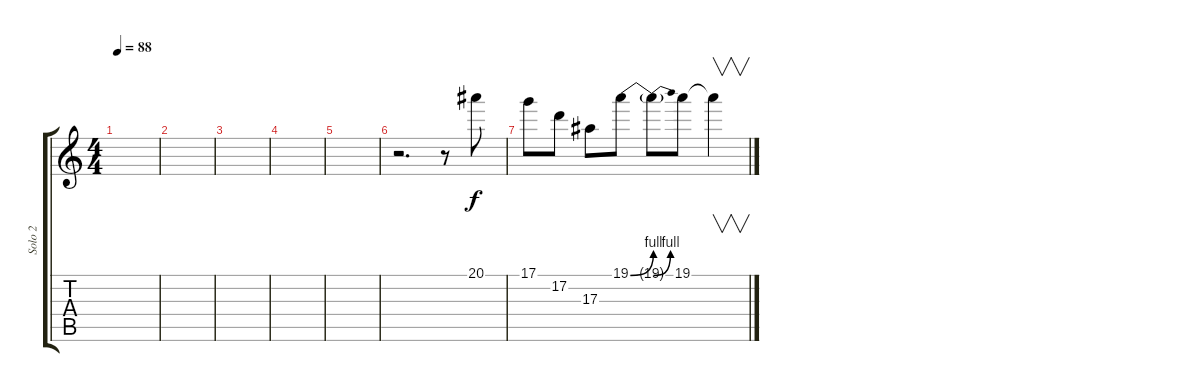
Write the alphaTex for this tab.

\track ("Solo 2" "Solo 2") {instrument distortionguitar}
\staff {score tabs}
\tuning (D4 A3 F3 C3 G2 D2) {hide}
\ts (4 4)
\tempo 88
\clef g2
\ks c
|
|
|
|
|
r.2{d} r.8 20.1.8 |
17.1.8 17.2.8 17.3.8 19.1{be (bend 0 0 60 4)}.8 19.1{be (bend 0 0 60 4) t}.8 19.1.8 19.1{t}.4{v}
